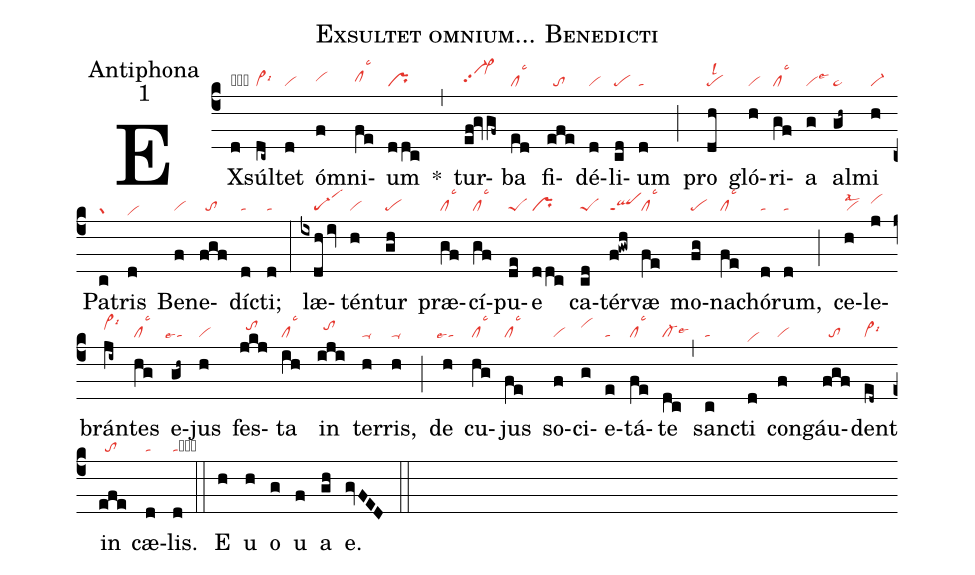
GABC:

name:Exsultet omnium... Benedicti;
office-part:Antiphona;
mode:1;
nabc-lines:1;
%%
(c4) EX(d|obtalse6)súl(dc~|vi>lsi6)tet(d|vi) óm(f|vihh)ni(fe|clhhlsc3)um(ddc|pr) <sp>*</sp>(,) tur(ef!gvgf~|vi-hhpp2`vi>hk)ba(ed|cllsc3) fi(efe|//to)dé(d|vi)li(cd|pe)um(d|ta) (;)
pro(dh|pelsl2) gló(h|vi)ri(gf|cllsc3)a(g|vilse3) al(gh~|ta>)mi(h|vi-) Pa(c|gr)tris(d|vihd) Be(f|vi)ne(fgf|//to)díc(d|ta)ti;(d|ta) (:) læ(ixdh/iv|////scG-1)tén(h|vi)tur(gh|pe)
præ(gf|cllsc3)cí(gf|cllsc3)pu(de|peS)e(ddc|pr) ca(cd|peS)tér(f!gwh|qlppt1)væ(fe|cllsc3) mo(fg|pe)na(fe|cllsc3)chó(d|ta)rum,(d|ta) (;) ce(h|vilsal2)le(j|vihi)brán(ji~|vi>hilsi6)tes(hg|cllsc3)
e(gh~|``talse4)jus(h|vi) fes(jkj|//tohi)ta(ih|cllsc3) in(iji|//tohi) ter(h|ta-)ris,(h|ta-) (;) de(h|``talse4) cu(hg|cllsc3)jus(fe|cllsc3) so(f|vi)ci(g|vihj)e(e|ta)tá(fe|cllsc3)te(dc|cl-lse6) (,)
sanc(c|ta)ti(d|vihd) con(f|vi)gáu(fgf|//to)dent(ed~|vi>lsi6) in(efe|//to) cæ(d|ta)lis.(d|tacb) (::)

<eu>E(h) u(h) o(g) u(f) a(gh) e.(gvFED) </eu>(::)
